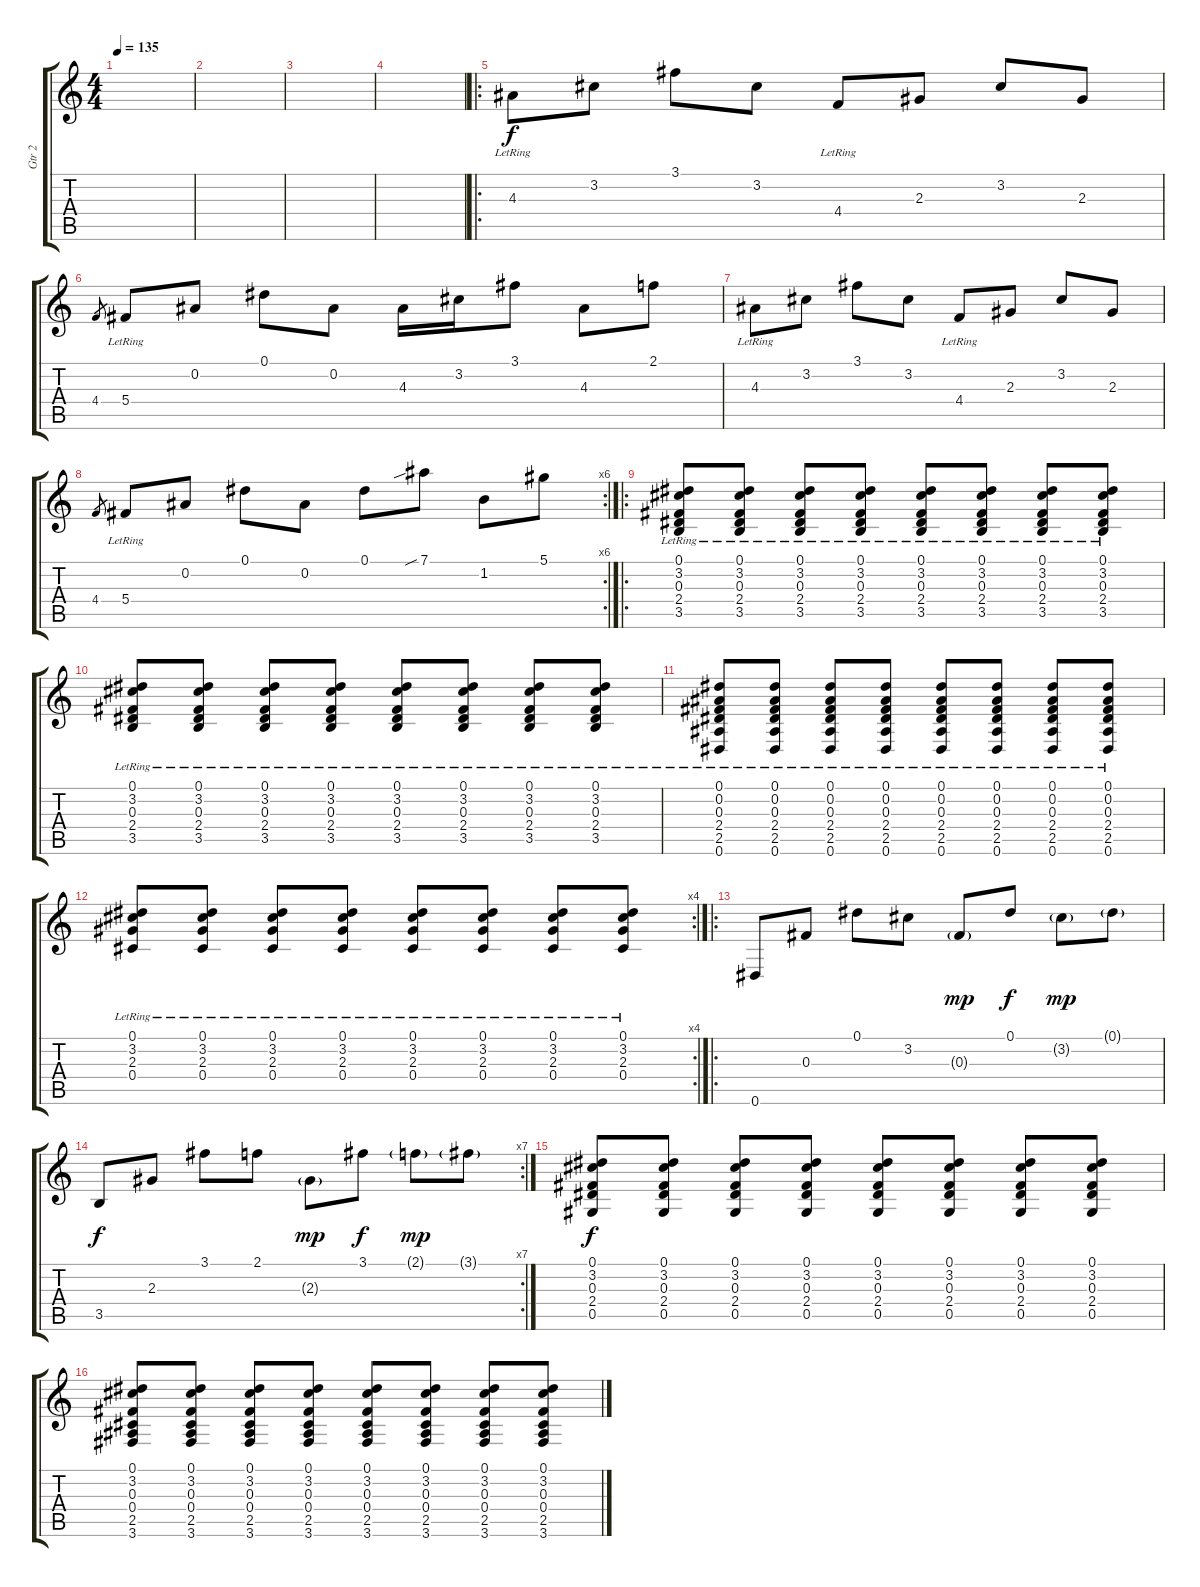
\track ("Gtr 2" "Gtr 2") {instrument acousticguitarsteel}
\staff {score tabs}
\tuning (Eb4 Bb3 Gb3 Db3 Ab2 Eb2) {hide}
\ts (4 4)
\tempo 135
\clef g2
\ks c
|
|
|
|
\ro
4.3{lr}.8 3.2.8 3.1.8 3.2.8 4.4{lr}.8 2.3.8 3.2.8 2.3.8 |
4.4.8{gr} 5.4{lr}.8 0.2.8 0.1.8 0.2.8 4.3.16 3.2.16 3.1.8 4.3.8 2.1.8 |
4.3{lr}.8 3.2.8 3.1.8 3.2.8 4.4{lr}.8 2.3.8 3.2.8 2.3.8 |
\rc 6
4.4.8{gr} 5.4{lr}.8 0.2.8 0.1.8 0.2.8 0.1.8 7.1{sib}.8 1.2.8 5.1.8 |
\ro
(0.1{lr} 3.2{lr} 0.3{lr} 2.4{lr} 3.5{lr}).8{volume 8} (0.1{lr} 3.2{lr} 0.3{lr} 2.4{lr} 3.5{lr}).8 (0.1{lr} 3.2{lr} 0.3{lr} 2.4{lr} 3.5{lr}).8 (0.1{lr} 3.2{lr} 0.3{lr} 2.4{lr} 3.5{lr}).8 (0.1{lr} 3.2{lr} 0.3{lr} 2.4{lr} 3.5{lr}).8 (0.1{lr} 3.2{lr} 0.3{lr} 2.4{lr} 3.5{lr}).8 (0.1{lr} 3.2{lr} 0.3{lr} 2.4{lr} 3.5{lr}).8 (0.1{lr} 3.2{lr} 0.3{lr} 2.4{lr} 3.5{lr}).8 |
(0.1{lr} 3.2{lr} 0.3{lr} 2.4{lr} 3.5{lr}).8 (0.1{lr} 3.2{lr} 0.3{lr} 2.4{lr} 3.5{lr}).8 (0.1{lr} 3.2{lr} 0.3{lr} 2.4{lr} 3.5{lr}).8 (0.1{lr} 3.2{lr} 0.3{lr} 2.4{lr} 3.5{lr}).8 (0.1{lr} 3.2{lr} 0.3{lr} 2.4{lr} 3.5{lr}).8 (0.1{lr} 3.2{lr} 0.3{lr} 2.4{lr} 3.5{lr}).8 (0.1{lr} 3.2{lr} 0.3{lr} 2.4{lr} 3.5{lr}).8 (0.1{lr} 3.2{lr} 0.3{lr} 2.4{lr} 3.5{lr}).8 |
(0.1{lr} 0.2{lr} 0.3{lr} 2.4{lr} 2.5{lr} 0.6{lr}).8 (0.1{lr} 0.2{lr} 0.3{lr} 2.4{lr} 2.5{lr} 0.6{lr}).8 (0.1{lr} 0.2{lr} 0.3{lr} 2.4{lr} 2.5{lr} 0.6{lr}).8 (0.1{lr} 0.2{lr} 0.3{lr} 2.4{lr} 2.5{lr} 0.6{lr}).8 (0.1{lr} 0.2{lr} 0.3{lr} 2.4{lr} 2.5{lr} 0.6{lr}).8 (0.1{lr} 0.2{lr} 0.3{lr} 2.4{lr} 2.5{lr} 0.6{lr}).8 (0.1{lr} 0.2{lr} 0.3{lr} 2.4{lr} 2.5{lr} 0.6{lr}).8 (0.1{lr} 0.2{lr} 0.3{lr} 2.4{lr} 2.5{lr} 0.6{lr}).8 |
\rc 4
(0.1{lr} 3.2{lr} 2.3{lr} 0.4{lr}).8 (0.1{lr} 3.2{lr} 2.3{lr} 0.4{lr}).8 (0.1{lr} 3.2{lr} 2.3{lr} 0.4{lr}).8 (0.1{lr} 3.2{lr} 2.3{lr} 0.4{lr}).8 (0.1{lr} 3.2{lr} 2.3{lr} 0.4{lr}).8 (0.1{lr} 3.2{lr} 2.3{lr} 0.4{lr}).8 (0.1{lr} 3.2{lr} 2.3{lr} 0.4{lr}).8 (0.1{lr} 3.2{lr} 2.3{lr} 0.4{lr}).8 |
\ro
0.6.8{volume 13} 0.3.8 0.1.8 3.2.8 0.3{g}.8{dy mp} 0.1.8{dy f} 3.2{g}.8{dy mp} 0.1{g}.8 |
\rc 7
3.5.8{dy f} 2.3.8 3.1.8 2.1.8 2.3{g}.8{dy mp} 3.1.8{dy f} 2.1{g}.8{dy mp} 3.1{g}.8 |
(0.1 3.2 0.3 2.4 0.5).8{dy f volume 8} (0.1 3.2 0.3 2.4 0.5).8 (0.1 3.2 0.3 2.4 0.5).8 (0.1 3.2 0.3 2.4 0.5).8 (0.1 3.2 0.3 2.4 0.5).8 (0.1 3.2 0.3 2.4 0.5).8 (0.1 3.2 0.3 2.4 0.5).8 (0.1 3.2 0.3 2.4 0.5).8 |
(0.1 3.2 0.3 0.4 2.5 3.6).8 (0.1 3.2 0.3 0.4 2.5 3.6).8 (0.1 3.2 0.3 0.4 2.5 3.6).8 (0.1 3.2 0.3 0.4 2.5 3.6).8 (0.1 3.2 0.3 0.4 2.5 3.6).8 (0.1 3.2 0.3 0.4 2.5 3.6).8 (0.1 3.2 0.3 0.4 2.5 3.6).8 (0.1 3.2 0.3 0.4 2.5 3.6).8
